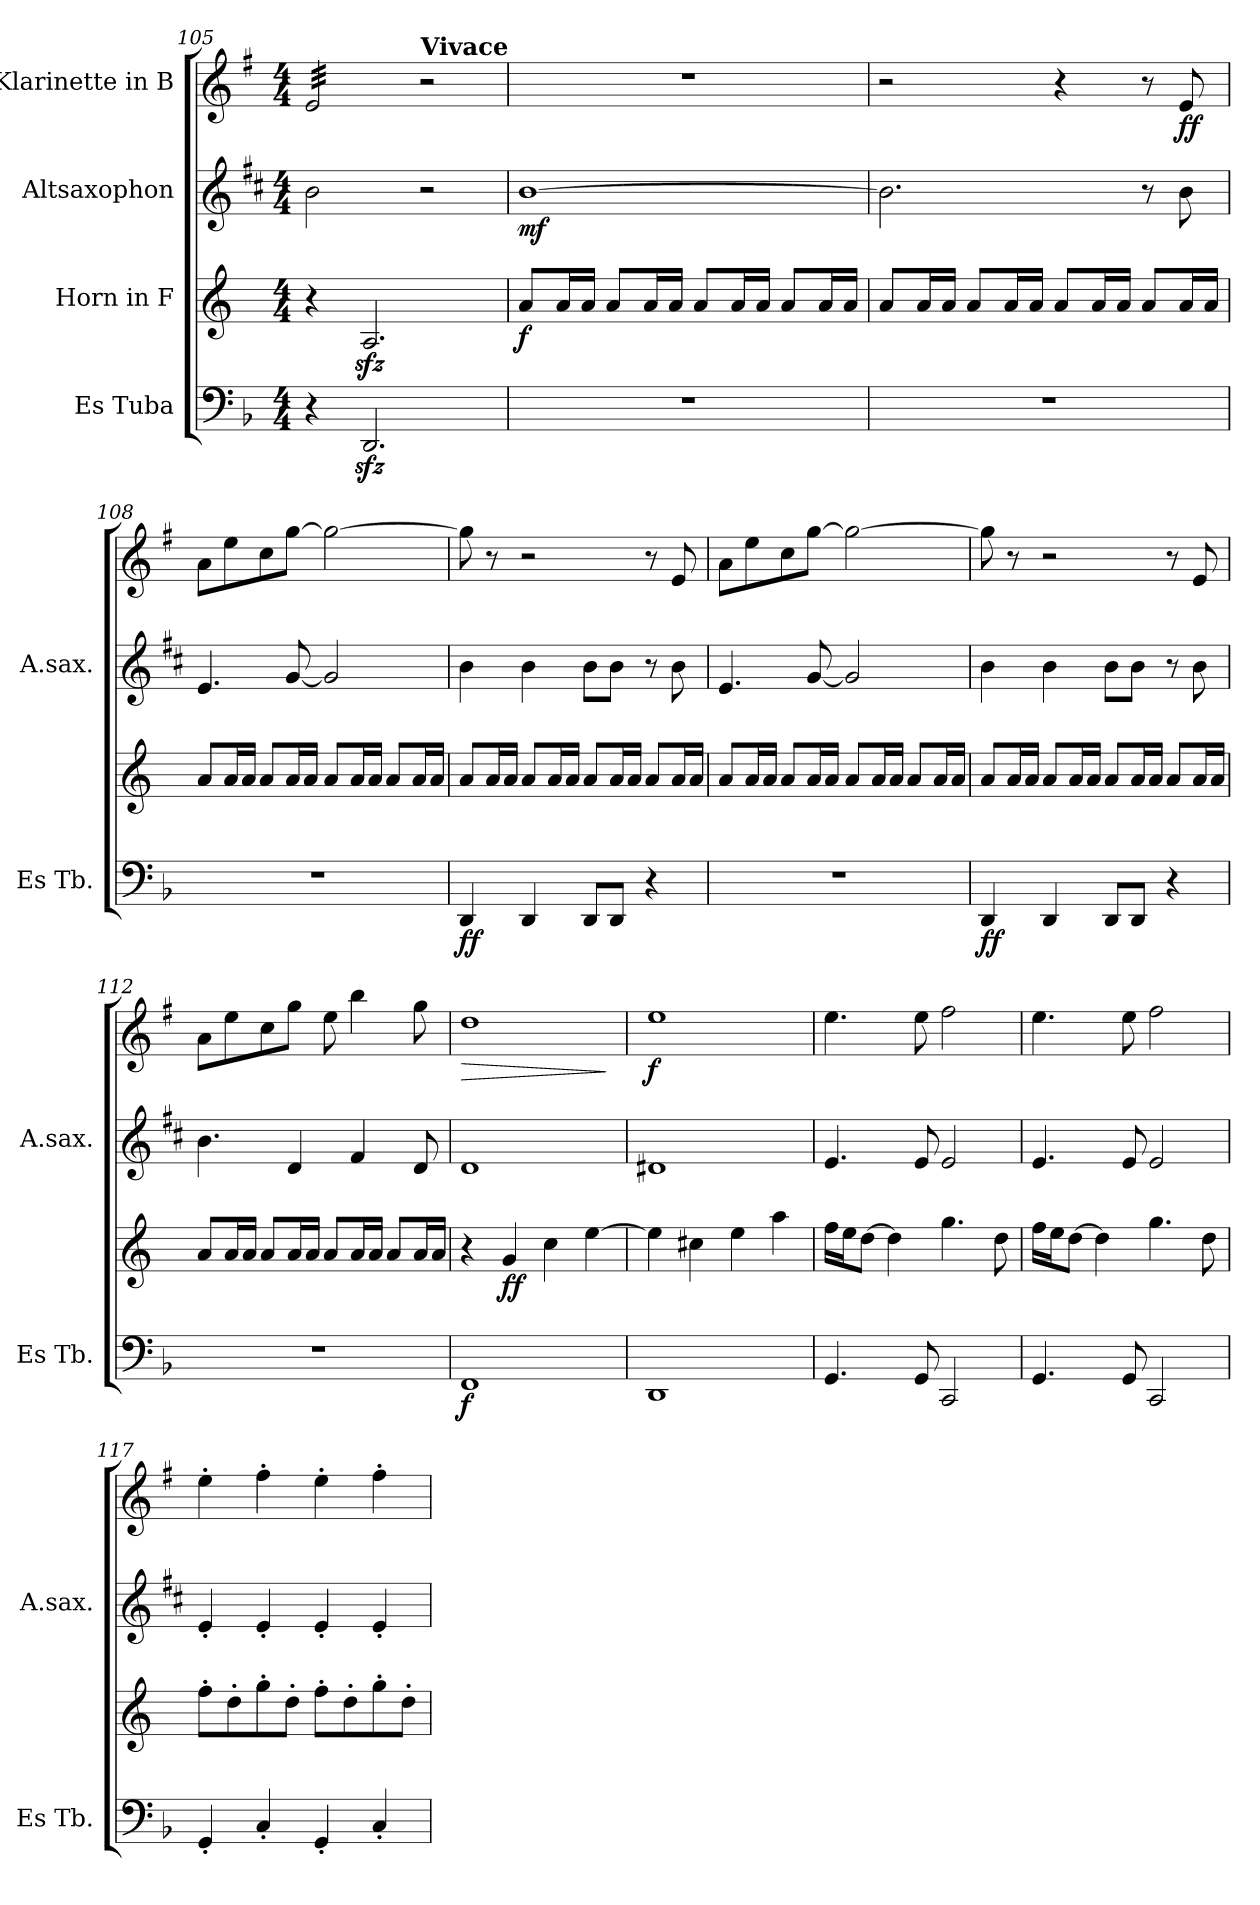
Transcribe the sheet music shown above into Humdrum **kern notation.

**kern	**dynam	**kern	**dynam	**kern	**dynam	**kern	**dynam
*part4	*part4	*part3	*part3	*part2	*part2	*part1	*part1
*staff4	*staff4	*staff3	*staff3	*staff2	*staff2	*staff1	*staff1
*I"Es Tuba	*	*I"Horn in F	*	*I"Altsaxophon	*	*I"Klarinette in B	*
*I'Es Tb.	*	*	*	*I'A.sax.	*	*	*
*clefF4	*	*clefG2	*	*clefG2	*	*clefG2	*
*	*	*ITrd4c7	*	*ITrd5c9	*	*ITrd1c2	*
*k[b-]	*	*k[b-]	*	*k[b-]	*	*k[b-]	*
*M4/4	*	*M4/4	*	*M4/4	*	*M4/4	*
=105	=105	=105	=105	=105	=105	=105	=105
*	*	*	*	*	*	*tremolo	*
4r	.	4r	.	2d\	.	32d/LLL	.
.	.	.	.	.	.	32d/	.
.	.	.	.	.	.	32d/	.
.	.	.	.	.	.	32d/	.
.	.	.	.	.	.	32d/	.
.	.	.	.	.	.	32d/	.
.	.	.	.	.	.	32d/	.
.	.	.	.	.	.	32d/	.
2.DDzz</	.	2.Dzz</	.	.	.	32d/	.
.	.	.	.	.	.	32d/	.
.	.	.	.	.	.	32d/	.
.	.	.	.	.	.	32d/	.
.	.	.	.	.	.	32d/	.
.	.	.	.	.	.	32d/	.
.	.	.	.	.	.	32d/	.
.	.	.	.	.	.	32d/JJJ	.
*	*	*	*	*	*	*Xtremolo	*
!	!	!	!	!	!	!LO:TX:a:B:t=Vivace	!
.	.	.	.	2r	.	2r	.
=106	=106	=106	=106	=106	=106	=106	=106
!	!	!	!LO:DY:b	!	!LO:DY:b	!	!
1r	.	8d/L	f	[1d	mf	1r	.
.	.	16d/L	.	.	.	.	.
.	.	16d/JJ	.	.	.	.	.
.	.	8d/L	.	.	.	.	.
.	.	16d/L	.	.	.	.	.
.	.	16d/JJ	.	.	.	.	.
.	.	8d/L	.	.	.	.	.
.	.	16d/L	.	.	.	.	.
.	.	16d/JJ	.	.	.	.	.
.	.	8d/L	.	.	.	.	.
.	.	16d/L	.	.	.	.	.
.	.	16d/JJ	.	.	.	.	.
!!LO:LB:g=z
=107	=107	=107	=107	=107	=107	=107	=107
1r	.	8d/L	.	2.d\]	.	2r	.
.	.	16d/L	.	.	.	.	.
.	.	16d/JJ	.	.	.	.	.
.	.	8d/L	.	.	.	.	.
.	.	16d/L	.	.	.	.	.
.	.	16d/JJ	.	.	.	.	.
.	.	8d/L	.	.	.	4r	.
.	.	16d/L	.	.	.	.	.
.	.	16d/JJ	.	.	.	.	.
.	.	8d/L	.	8r	.	8r	.
!	!	!	!	!	!	!	!LO:DY:b
.	.	16d/L	.	8d\	.	8d/	ff
.	.	16d/JJ	.	.	.	.	.
=108	=108	=108	=108	=108	=108	=108	=108
1r	.	8d/L	.	4.G/	.	8g\L	.
.	.	16d/L	.	.	.	8dd\	.
.	.	16d/JJ	.	.	.	.	.
.	.	8d/L	.	.	.	8b-\	.
.	.	16d/L	.	[8B-/	.	[8ff\J	.
.	.	16d/JJ	.	.	.	.	.
.	.	8d/L	.	2B-/]	.	2ff\_	.
.	.	16d/L	.	.	.	.	.
.	.	16d/JJ	.	.	.	.	.
.	.	8d/L	.	.	.	.	.
.	.	16d/L	.	.	.	.	.
.	.	16d/JJ	.	.	.	.	.
=109	=109	=109	=109	=109	=109	=109	=109
!	!LO:DY:b	!	!	!	!	!	!
4DD/	ff	8d/L	.	4d\	.	8ff\]	.
.	.	16d/L	.	.	.	8r	.
.	.	16d/JJ	.	.	.	.	.
4DD/	.	8d/L	.	4d\	.	2r	.
.	.	16d/L	.	.	.	.	.
.	.	16d/JJ	.	.	.	.	.
8DD/L	.	8d/L	.	8d\L	.	.	.
8DD/J	.	16d/L	.	8d\J	.	.	.
.	.	16d/JJ	.	.	.	.	.
4r	.	8d/L	.	8r	.	8r	.
.	.	16d/L	.	8d\	.	8d/	.
.	.	16d/JJ	.	.	.	.	.
!!LO:PB:g=z
=110	=110	=110	=110	=110	=110	=110	=110
1r	.	8d/L	.	4.G/	.	8g\L	.
.	.	16d/L	.	.	.	8dd\	.
.	.	16d/JJ	.	.	.	.	.
.	.	8d/L	.	.	.	8b-\	.
.	.	16d/L	.	[8B-/	.	[8ff\J	.
.	.	16d/JJ	.	.	.	.	.
.	.	8d/L	.	2B-/]	.	2ff\_	.
.	.	16d/L	.	.	.	.	.
.	.	16d/JJ	.	.	.	.	.
.	.	8d/L	.	.	.	.	.
.	.	16d/L	.	.	.	.	.
.	.	16d/JJ	.	.	.	.	.
=111	=111	=111	=111	=111	=111	=111	=111
!	!LO:DY:b	!	!	!	!	!	!
4DD/	ff	8d/L	.	4d\	.	8ff\]	.
.	.	16d/L	.	.	.	8r	.
.	.	16d/JJ	.	.	.	.	.
4DD/	.	8d/L	.	4d\	.	2r	.
.	.	16d/L	.	.	.	.	.
.	.	16d/JJ	.	.	.	.	.
8DD/L	.	8d/L	.	8d\L	.	.	.
8DD/J	.	16d/L	.	8d\J	.	.	.
.	.	16d/JJ	.	.	.	.	.
4r	.	8d/L	.	8r	.	8r	.
.	.	16d/L	.	8d\	.	8d/	.
.	.	16d/JJ	.	.	.	.	.
=112	=112	=112	=112	=112	=112	=112	=112
1r	.	8d/L	.	4.d\	.	8g\L	.
.	.	16d/L	.	.	.	8dd\	.
.	.	16d/JJ	.	.	.	.	.
.	.	8d/L	.	.	.	8b-\	.
.	.	16d/L	.	4F/	.	8ff\J	.
.	.	16d/JJ	.	.	.	.	.
.	.	8d/L	.	.	.	8dd\	.
.	.	16d/L	.	4A/	.	4aa\	.
.	.	16d/JJ	.	.	.	.	.
.	.	8d/L	.	.	.	.	.
.	.	16d/L	.	8F/	.	8ff\	.
.	.	16d/JJ	.	.	.	.	.
=113	=113	=113	=113	=113	=113	=113	=113
!	!LO:DY:b	!	!	!	!	!	!LO:HP:b
1FF	f	4r	.	1F	.	1cc	>
!	!	!	!LO:DY:b	!	!	!	!
.	.	4c/	ff	.	.	.	.
.	.	4f\	.	.	.	.	.
.	.	[4a\	.	.	.	.	.
.	.	.	.	.	.	.	]
!!LO:LB:g=z
=114	=114	=114	=114	=114	=114	=114	=114
!	!	!	!	!	!	!	!LO:DY:b
1DD	.	4a\]	.	1F#X	.	1dd	f
.	.	4f#X\	.	.	.	.	.
.	.	4a\	.	.	.	.	.
.	.	4dd\	.	.	.	.	.
=115	=115	=115	=115	=115	=115	=115	=115
4.GG/	.	16b-\LL	.	4.G/	.	4.dd\	.
.	.	16a\J	.	.	.	.	.
.	.	[8g\J	.	.	.	.	.
.	.	4g\]	.	.	.	.	.
8GG/	.	.	.	8G/	.	8dd\	.
2CC/	.	4.cc\	.	2G/	.	2ee\	.
.	.	8g\	.	.	.	.	.
=116	=116	=116	=116	=116	=116	=116	=116
4.GG/	.	16b-\LL	.	4.G/	.	4.dd\	.
.	.	16a\J	.	.	.	.	.
.	.	[8g\J	.	.	.	.	.
.	.	4g\]	.	.	.	.	.
8GG/	.	.	.	8G/	.	8dd\	.
2CC/	.	4.cc\	.	2G/	.	2ee\	.
.	.	8g\	.	.	.	.	.
=117	=117	=117	=117	=117	=117	=117	=117
4GG'/	.	8b-'\L	.	4G'/	.	4dd'\	.
.	.	8g'\	.	.	.	.	.
4C'/	.	8cc'\	.	4G'/	.	4ee'\	.
.	.	8g'\J	.	.	.	.	.
4GG'/	.	8b-'\L	.	4G'/	.	4dd'\	.
.	.	8g'\	.	.	.	.	.
4C'/	.	8cc'\	.	4G'/	.	4ee'\	.
.	.	8g'\J	.	.	.	.	.
=	=	=	=	=	=	=	=
*-	*-	*-	*-	*-	*-	*-	*-
